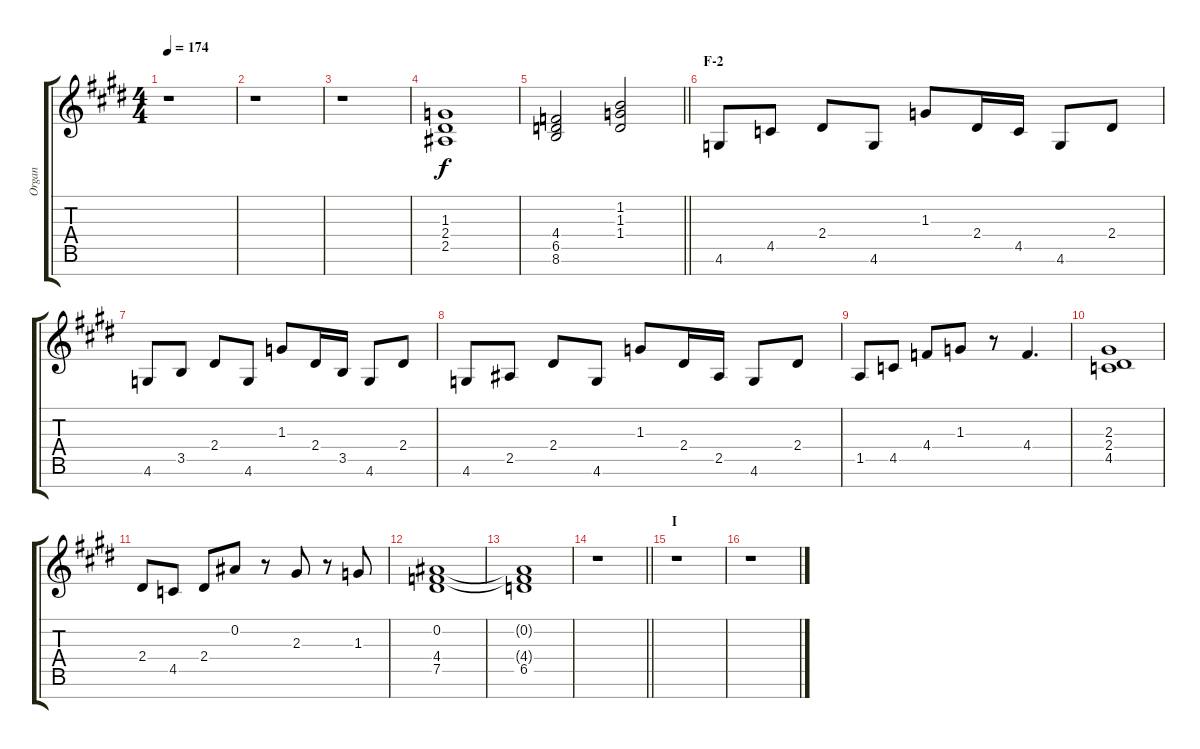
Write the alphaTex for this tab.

\track ("Organ" "Organ") {instrument rockorgan}
\staff {score tabs}
\tuning (Eb5 Bb4 Gb4 Db4 Ab3 Eb3 Bb2) {hide}
\ts (4 4)
\tempo 174
\clef g2
\ks e
r.1{dy f} |
r.1 |
r.1 |
(1.3 2.4 2.5).1 |
\barLineRight lightlight
(4.4 6.5 8.6).2 (1.2 1.3 1.4).2 |
\section ("" "F-2")
4.6.8 4.5.8 2.4.8 4.6.8 1.3.8 2.4.16 4.5.16 4.6.8 2.4.8 |
4.6.8 3.5.8 2.4.8 4.6.8 1.3.8 2.4.16 3.5.16 4.6.8 2.4.8 |
4.6.8 2.5.8 2.4.8 4.6.8 1.3.8 2.4.16 2.5.16 4.6.8 2.4.8 |
1.5.8 4.5.8 4.4.8 1.3.8 r.8 4.4.4{d} |
(2.3 2.4 4.5).1 |
2.4.8 4.5.8 2.4.8 0.2.8 r.8 2.3.8 r.8 1.3.8 |
(0.2 4.4 7.5).1 |
(0.2{t} 4.4{t} 6.5).1 |
\barLineRight lightlight
r.1 |
\section ("" "I")
r.1 |
r.1
